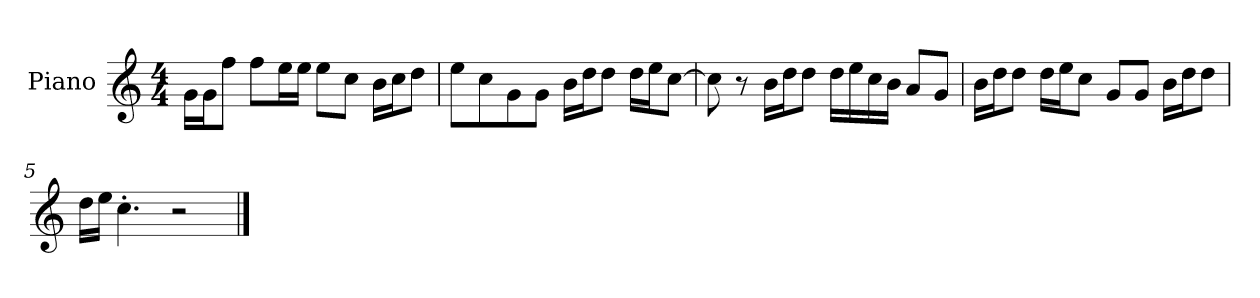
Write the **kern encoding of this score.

**kern
*part1
*staff1
*I"Piano
*I'P-no
*clefG2
*k[]
*M4/4
*MM90
=1
16g\LL
16g\J
8ff\J
8ff\L
16ee\L
16ee\JJ
8ee\L
8cc\J
16b\LL
16cc\J
8dd\J
=2
8ee\L
8cc\
8g\
8g\J
16b\LL
16dd\J
8dd\J
16dd\LL
16ee\J
[8cc\J
=3
8cc\]
8r
16b\LL
16dd\J
8dd\J
16dd\LL
16ee\
16cc\
16b\JJ
8a/L
8g/J
=4
16b\LL
16dd\J
8dd\J
16dd\LL
16ee\J
8cc\J
8g/L
8g/J
16b\LL
16dd\J
8dd\J
!!LO:LB:g=z
=5
16dd\LL
16ee\JJ
4.cc'\
2r
==
*-
